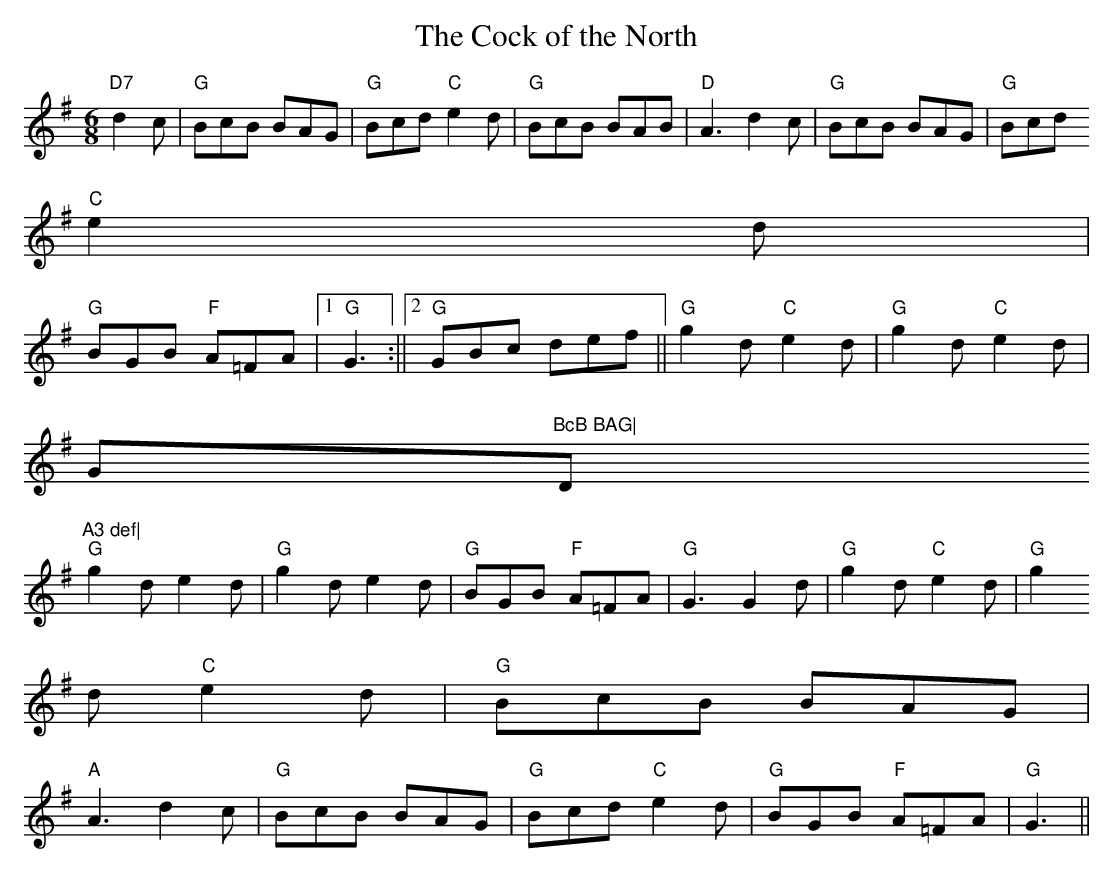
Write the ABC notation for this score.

X:1
T:The Cock of the North
M:6/8
L:1/8
K:G
"D7"d2c|"G"BcB BAG|"G"Bcd "C"e2 d|"G"BcB BAB|"D"A3 d2c|"G"BcB BAG|"G"Bcd
"C"e2 d|
"G"BGB "F"A=FA|1 "G"G3:||2 "G"GBc def||"G"g2 d "C"e2 d|"G"g2 d "C"e2 d|"
G"BcB BAG|"D"A3 def|
"G"g2 d e2 d|"G"g2 d e2 d|"G"BGB "F"A=FA|"G"G3 G2d|"G"g2 d "C"e2 d|"G"g2
d "C"e2 d|"G"BcB BAG|
"A"A3 d2c|"G"BcB BAG|"G"Bcd "C"e2 d|"G"BGB "F"A=FA|"G"G3||
